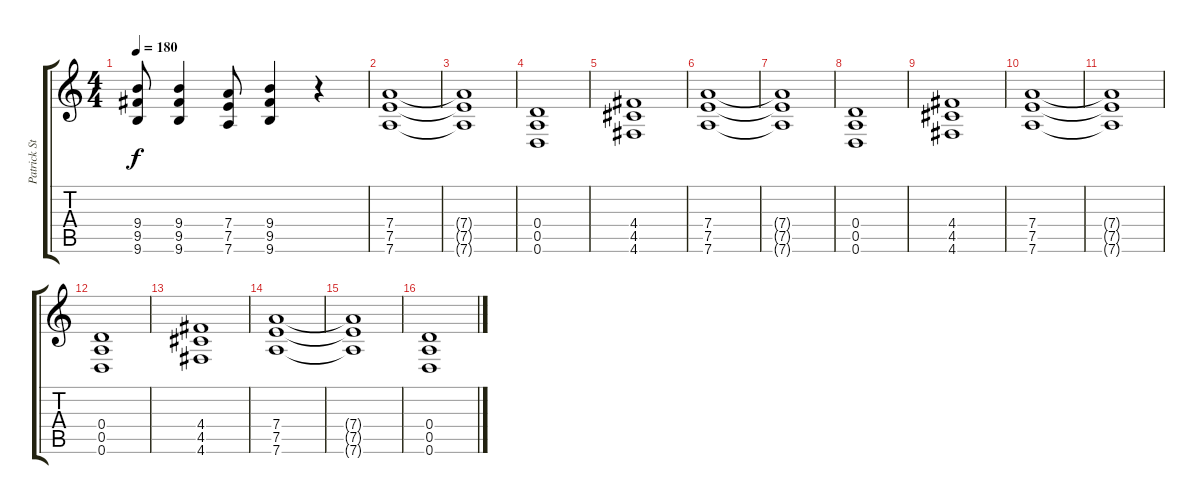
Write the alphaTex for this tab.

\track ("Patrick Stump (Rythm Guitar)" "Patrick St") {instrument distortionguitar}
\staff {score tabs}
\tuning (E4 B3 G3 D3 A2 D2) {hide}
\ts (4 4)
\tempo 180
\clef g2
\ks c
(9.4 9.5 9.6).8{dy f} (9.4 9.5 9.6).4 (7.4 7.5 7.6).8 (9.4 9.5 9.6).4 r.4 |
(7.4 7.5 7.6).1 |
(7.4{t} 7.5{t} 7.6{t}).1 |
(0.4 0.5 0.6).1 |
(4.4 4.5 4.6).1 |
(7.4 7.5 7.6).1 |
(7.4{t} 7.5{t} 7.6{t}).1 |
(0.4 0.5 0.6).1 |
(4.4 4.5 4.6).1 |
(7.4 7.5 7.6).1 |
(7.4{t} 7.5{t} 7.6{t}).1 |
(0.4 0.5 0.6).1 |
(4.4 4.5 4.6).1 |
(7.4 7.5 7.6).1 |
(7.4{t} 7.5{t} 7.6{t}).1 |
(0.4 0.5 0.6).1
